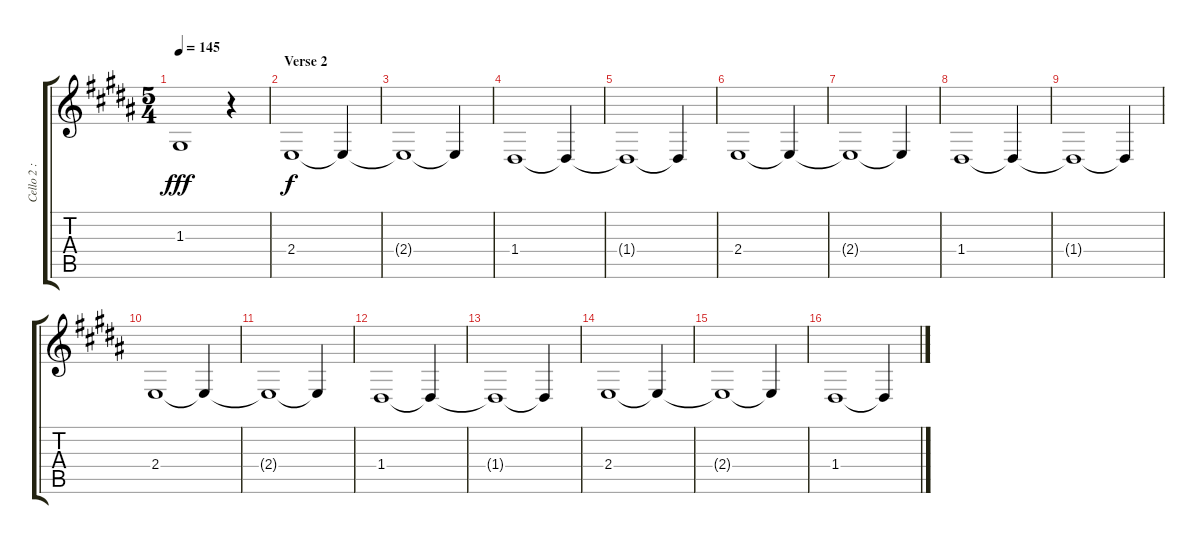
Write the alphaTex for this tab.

\track ("Cello 2 : Rhythm" "Cello 2 : ") {instrument cello}
\staff {score tabs}
\tuning (E4 B3 G3 D3 A2 E2) {hide}
\ts (5 4)
\tempo 145
\clef g2
\ks b
1.3{t}.1{dy fff volume 0} r.4 |
\section ("" "Verse 2")
2.4.1{dy f volume 9} 2.4{t}.4 |
2.4{t}.1 2.4{t}.4 |
1.4.1 1.4{t}.4 |
1.4{t}.1 1.4{t}.4 |
2.4.1 2.4{t}.4 |
2.4{t}.1 2.4{t}.4 |
1.4.1 1.4{t}.4 |
1.4{t}.1 1.4{t}.4 |
2.4.1 2.4{t}.4 |
2.4{t}.1 2.4{t}.4 |
1.4.1 1.4{t}.4 |
1.4{t}.1 1.4{t}.4 |
2.4.1 2.4{t}.4 |
2.4{t}.1 2.4{t}.4 |
1.4.1 1.4{t}.4
